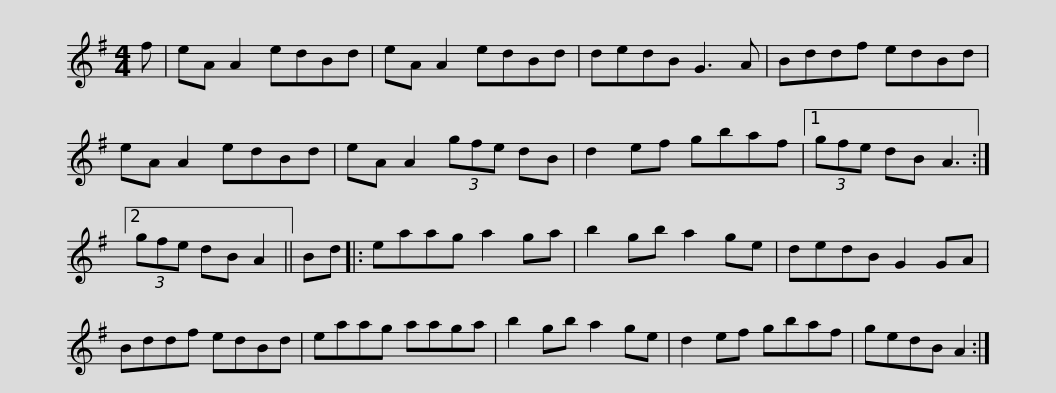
X:1
L:1/8
M:4/4
I:linebreak $
K:G
V:1 treble
V:1
 f | eA A2 edBd | eA A2 edBd | dedB G3 A | Bddf edBd | %5
 eA A2 edBd |$ eA A2 (3gfe dB | d2 ef gbaf |1 (3gfe dB A3 :|2 (3gfe dB A2 || %10
 Bd |: eaag a2 ga |$ b2 gb a2 ge | dedB G2 GA | Bddf edBd | %15
 eaag aaga | b2 gb a2 ge |$ d2 ef gbaf | gedB A2 :| %19
